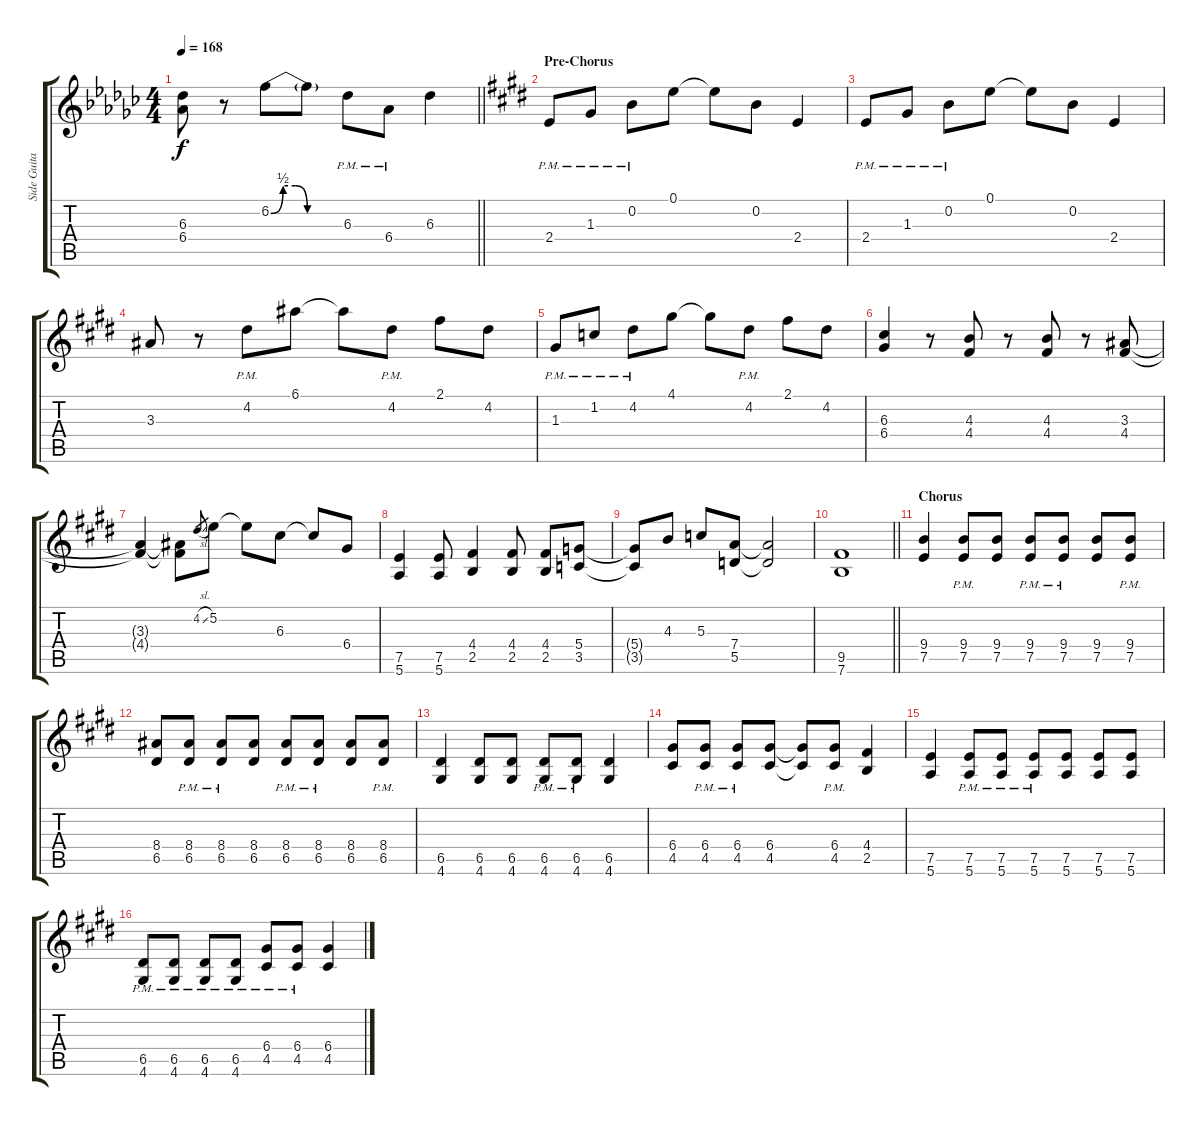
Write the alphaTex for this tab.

\track ("Side Guitar" "Side Guita") {instrument overdrivenguitar}
\staff {score tabs}
\tuning (E4 B3 G3 D3 A2 E2) {hide}
\ts (4 4)
\tempo 168
\clef g2
\barLineRight lightlight
\ks gb
(6.3{t} 6.4{t}).8{dy f} r.8 6.2{be (custom 0 0 10 2 20 2 30 0 60 0)}.8 6.2{t}.8 6.3{pm}.8 6.4{pm}.8 6.3.4 |
\section ("" "Pre-Chorus")
\ks e
2.4{pm}.8 1.3{pm}.8 0.2{pm}.8 0.1.8 0.1{t}.8 0.2.8 2.4.4 |
2.4{pm}.8 1.3{pm}.8 0.2{pm}.8 0.1.8 0.1{t}.8 0.2.8 2.4.4 |
3.3.8 r.8 4.2{pm}.8 6.1.8 6.1{t}.8 4.2{pm}.8 2.1.8 4.2.8 |
1.3{pm}.8 1.2{pm}.8 4.2{pm}.8 4.1.8 4.1{t}.8 4.2{pm}.8 2.1.8 4.2.8 |
(6.3 6.4).4 r.8 (4.3 4.4).8 r.8 (4.3 4.4).8 r.8 (3.3 4.4).8 |
(3.3{t} 4.4{t}).4 (3.3{t} 4.4{t}).8 4.2{sl}.8{gr} 5.2.8 5.2{t}.8 6.3.8 6.3{t}.8 6.4.8 |
(7.5 5.6).4 (7.5 5.6).8 (4.4 2.5).4 (4.4 2.5).8 (4.4 2.5).8 (5.4 3.5).8 |
(5.4{t} 3.5{t}).8 4.3.8 5.3.8 (7.4 5.5).8 (7.4{t} 5.5{t}).2 |
\barLineRight lightlight
(9.5 7.6).1 |
\section ("" "Chorus")
(9.4 7.5).4 (9.4{pm} 7.5{pm}).8 (9.4 7.5).8 (9.4{pm} 7.5{pm}).8 (9.4{pm} 7.5{pm}).8 (9.4 7.5).8 (9.4{pm} 7.5{pm}).8 |
(8.4 6.5).8 (8.4{pm} 6.5{pm}).8 (8.4{pm} 6.5{pm}).8 (8.4 6.5).8 (8.4{pm} 6.5{pm}).8 (8.4{pm} 6.5{pm}).8 (8.4 6.5).8 (8.4{pm} 6.5{pm}).8 |
(6.5 4.6).4 (6.5 4.6).8 (6.5 4.6).8 (6.5{pm} 4.6{pm}).8 (6.5{pm} 4.6{pm}).8 (6.5 4.6).4 |
(6.4 4.5).8 (6.4{pm} 4.5{pm}).8 (6.4{pm} 4.5{pm}).8 (6.4 4.5).8 (6.4{t} 4.5{t}).8 (6.4{pm} 4.5{pm}).8 (4.4 2.5).4 |
(7.5 5.6).4 (7.5{pm} 5.6{pm}).8 (7.5{pm} 5.6{pm}).8 (7.5{pm} 5.6{pm}).8 (7.5 5.6).8 (7.5 5.6).8 (7.5 5.6).8 |
(6.5{pm} 4.6{pm}).8 (6.5{pm} 4.6{pm}).8 (6.5{pm} 4.6{pm}).8 (6.5{pm} 4.6{pm}).8 (6.4{pm} 4.5{pm}).8 (6.4{pm} 4.5{pm}).8 (6.4 4.5).4
